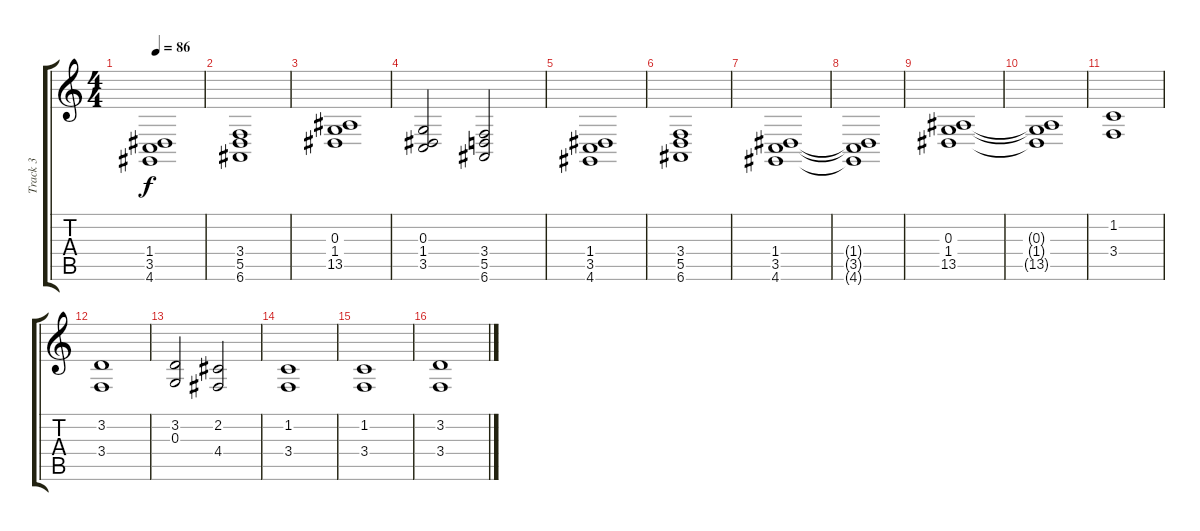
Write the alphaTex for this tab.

\track ("Track 3" "Track 3") {instrument drawbarorgan}
\staff {score tabs}
\tuning (E4 B3 G3 D3 A2 E2) {hide}
\ts (4 4)
\tempo 86
\clef g2
\ks c
(1.4 3.5 4.6).1{dy f} |
(3.4 5.5 6.6).1 |
(0.3 1.4 13.5).1 |
(0.3 1.4 3.5).2 (3.4 5.5 6.6).2 |
(1.4 3.5 4.6).1 |
(3.4 5.5 6.6).1 |
(1.4 3.5 4.6).1 |
(1.4{t} 3.5{t} 4.6{t}).1 |
(0.3 1.4 13.5).1 |
(0.3{t} 1.4{t} 13.5{t}).1 |
(1.2 3.4).1{volume 8} |
(3.2 3.4).1 |
(3.2 0.3).2 (2.2 4.4).2 |
(1.2 3.4).1 |
(1.2 3.4).1 |
(3.2 3.4).1
